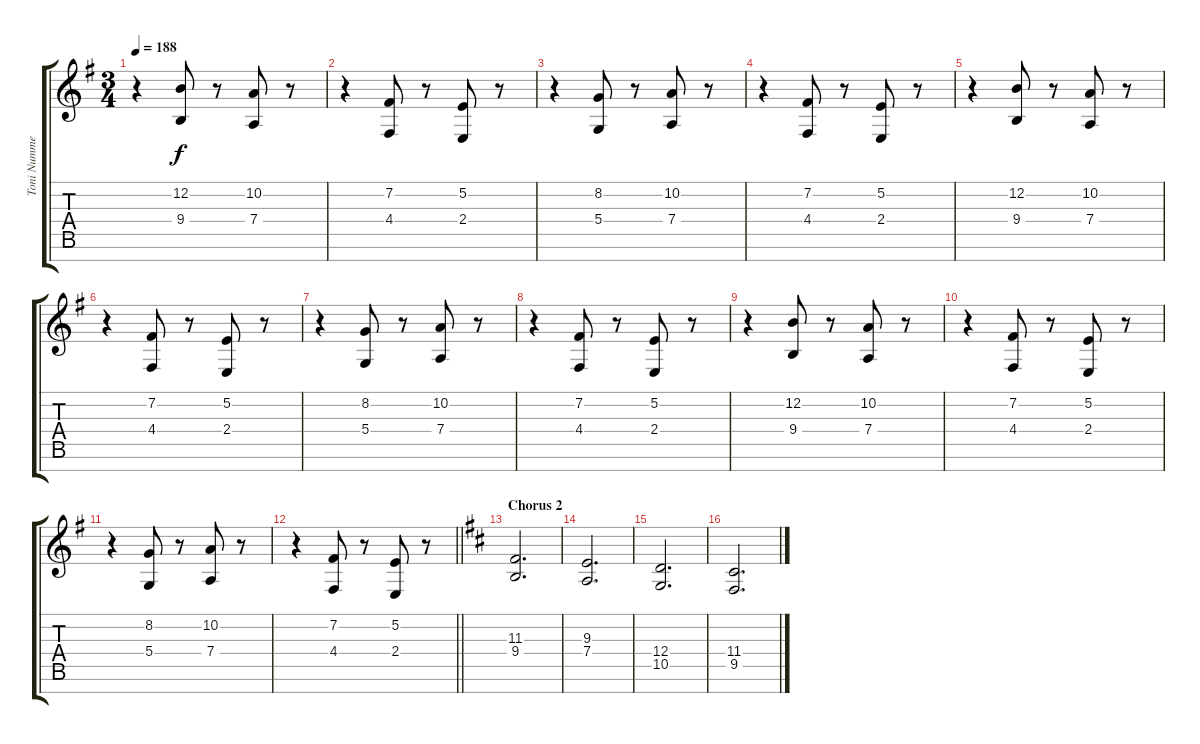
\track ("Toni Nummelin (string pad)" "Toni Numme") {instrument stringensemble1}
\staff {score tabs}
\tuning (E4 B3 G3 D3 A2 E2 B1) {hide}
\ts (3 4)
\tempo 188
\clef g2
\ks eminor
r.4{dy f} (12.2 9.4).8 r.8 (10.2 7.4).8 r.8 |
r.4 (7.2 4.4).8 r.8 (5.2 2.4).8 r.8 |
r.4 (8.2 5.4).8 r.8 (10.2 7.4).8 r.8 |
r.4 (7.2 4.4).8 r.8 (5.2 2.4).8 r.8 |
r.4 (12.2 9.4).8 r.8 (10.2 7.4).8 r.8 |
r.4 (7.2 4.4).8 r.8 (5.2 2.4).8 r.8 |
r.4 (8.2 5.4).8 r.8 (10.2 7.4).8 r.8 |
r.4 (7.2 4.4).8 r.8 (5.2 2.4).8 r.8 |
r.4 (12.2 9.4).8 r.8 (10.2 7.4).8 r.8 |
r.4 (7.2 4.4).8 r.8 (5.2 2.4).8 r.8 |
r.4 (8.2 5.4).8 r.8 (10.2 7.4).8 r.8 |
\barLineRight lightlight
r.4 (7.2 4.4).8 r.8 (5.2 2.4).8 r.8 |
\section ("" "Chorus 2")
\ks bminor
(11.3 9.4).2{d} |
(9.3 7.4).2{d} |
(12.4 10.5).2{d} |
(11.4 9.5).2{d}
